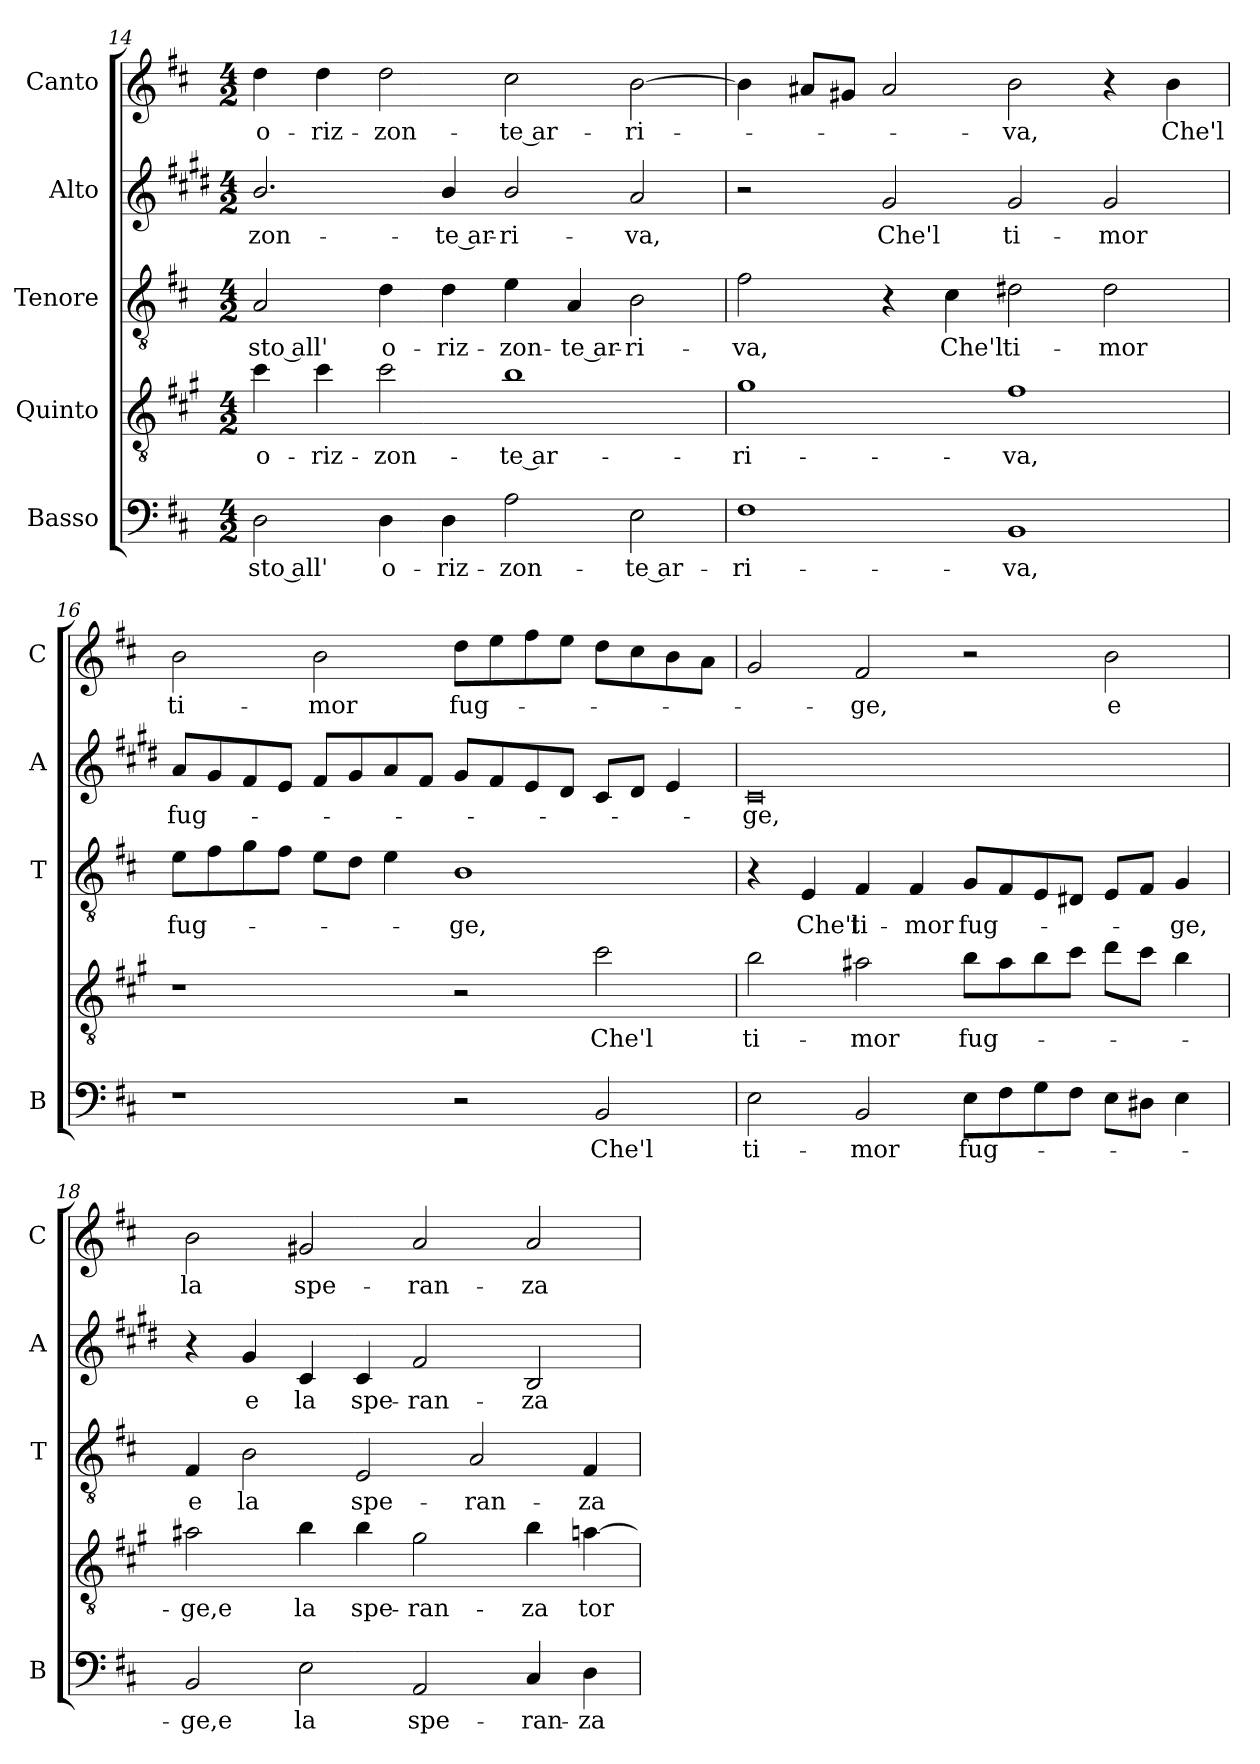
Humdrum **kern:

**kern	**text	**kern	**text	**kern	**text	**kern	**text	**kern	**text
*part5	*part5	*part4	*part4	*part3	*part3	*part2	*part2	*part1	*part1
*staff5	*staff5	*staff4	*staff4	*staff3	*staff3	*staff2	*staff2	*staff1	*staff1
*I"Basso	*	*I"Quinto	*	*I"Tenore	*	*I"Alto	*	*I"Canto	*
*I'B	*	*	*	*I'T	*	*I'A	*	*I'C	*
*clefF4	*	*clefGv2	*	*clefGv2	*	*clefG2	*	*clefG2	*
*	*	*ITrd4c7	*	*	*	*ITrd1c2	*	*	*
*k[f#c#]	*	*k[f#c#]	*	*k[f#c#]	*	*k[f#c#]	*	*k[f#c#]	*
*D:	*	*D:	*	*D:	*	*D:	*	*D:	*
*M4/2	*	*M4/2	*	*M4/2	*	*M4/2	*	*M4/2	*
=14	=14	=14	=14	=14	=14	=14	=14	=14	=14
!	!LO:LY:b	!	!LO:LY:b	!	!LO:LY:b	!	!LO:LY:b	!	!LO:LY:b
2D\	-sto all'	4f#\	o-	2A/	-sto all'	2.a/	-zon-	4dd\	o-
!	!	!	!LO:LY:b	!	!	!	!	!	!LO:LY:b
.	.	4f#\	-riz-	.	.	.	.	4dd\	-riz-
!	!LO:LY:b	!	!LO:LY:b	!	!LO:LY:b	!	!	!	!LO:LY:b
4D\	o-	2f#\	-zon-	4d\	o-	.	.	2dd\	-zon-
!	!LO:LY:b	!	!	!	!LO:LY:b	!	!LO:LY:b	!	!
4D\	-riz-	.	.	4d\	-riz-	4a/	-te ar-	.	.
!	!LO:LY:b	!	!LO:LY:b	!	!LO:LY:b	!	!LO:LY:b	!	!LO:LY:b
2A\	-zon-	1e	-te ar-	4e\	-zon-	2a/	-ri-	2cc#\	-te ar-
!	!	!	!	!	!LO:LY:b	!	!	!	!
.	.	.	.	4A/	-te ar-	.	.	.	.
!	!LO:LY:b	!	!	!	!LO:LY:b	!	!LO:LY:b	!	!LO:LY:b
2E\	-te ar-	.	.	2B\	-ri-	2g/	-va,	[2b\	-ri-
=15	=15	=15	=15	=15	=15	=15	=15	=15	=15
!	!LO:LY:b	!	!LO:LY:b	!	!LO:LY:b	!	!	!	!
1F#	-ri-	1c#	-ri-	2f#\	-va,	2r	.	4b\]	.
.	.	.	.	.	.	.	.	8a#X/L	.
.	.	.	.	.	.	.	.	8g#X/J	.
!	!	!	!	!	!	!	!LO:LY:b	!	!
.	.	.	.	4r	.	2f#/	Che'l	2a#/	.
!	!	!	!	!	!LO:LY:b	!	!	!	!
.	.	.	.	4c#\	Che'l	.	.	.	.
!	!LO:LY:b	!	!LO:LY:b	!	!LO:LY:b	!	!LO:LY:b	!	!LO:LY:b
1BB	-va,	1B	-va,	2d#X\	ti-	2f#/	ti-	2b\	-va,
!	!	!	!	!	!LO:LY:b	!	!LO:LY:b	!	!
.	.	.	.	2d#\	-mor	2f#/	-mor	4r	.
!	!	!	!	!	!	!	!	!	!LO:LY:b
.	.	.	.	.	.	.	.	4b\	Che'l
=16	=16	=16	=16	=16	=16	=16	=16	=16	=16
!	!	!	!	!	!LO:LY:b	!	!LO:LY:b	!	!LO:LY:b
1r	.	1r	.	8e\L	fug-	8g/L	fug-	2b\	ti-
.	.	.	.	8f#\	.	8f#/	.	.	.
.	.	.	.	8g\	.	8e/	.	.	.
.	.	.	.	8f#\J	.	8d/J	.	.	.
!	!	!	!	!	!	!	!	!	!LO:LY:b
.	.	.	.	8e\L	.	8e/L	.	2b\	-mor
.	.	.	.	8d\J	.	8f#/	.	.	.
.	.	.	.	4e\	.	8g/	.	.	.
.	.	.	.	.	.	8e/J	.	.	.
!	!	!	!	!	!LO:LY:b	!	!	!	!LO:LY:b
2r	.	2r	.	1B	-ge,	8f#/L	.	8dd\L	fug-
.	.	.	.	.	.	8e/	.	8ee\	.
.	.	.	.	.	.	8d/	.	8ff#\	.
.	.	.	.	.	.	8c#/J	.	8ee\J	.
!	!LO:LY:b	!	!LO:LY:b	!	!	!	!	!	!
2BB/	Che'l	2f#\	Che'l	.	.	8B/L	.	8dd\L	.
.	.	.	.	.	.	8c#/J	.	8cc#\	.
.	.	.	.	.	.	4d/	.	8b\	.
.	.	.	.	.	.	.	.	8a\J	.
!!LO:LB:g=z
=17	=17	=17	=17	=17	=17	=17	=17	=17	=17
!	!LO:LY:b	!	!LO:LY:b	!	!	!	!LO:LY:b	!	!
2E\	ti-	2e\	ti-	4r	.	0B	-ge,	2g/	.
!	!	!	!	!	!LO:LY:b	!	!	!	!
.	.	.	.	4E/	Che'l	.	.	.	.
!	!LO:LY:b	!	!LO:LY:b	!	!LO:LY:b	!	!	!	!LO:LY:b
2BB/	-mor	2d#X\	-mor	4F#/	ti-	.	.	2f#/	-ge,
!	!	!	!	!	!LO:LY:b	!	!	!	!
.	.	.	.	4F#/	-mor	.	.	.	.
!	!LO:LY:b	!	!LO:LY:b	!	!LO:LY:b	!	!	!	!
8E\L	fug-	8e\L	fug-	8G/L	fug-	.	.	2r	.
8F#\	.	8d#\	.	8F#/	.	.	.	.	.
8G\	.	8e\	.	8E/	.	.	.	.	.
8F#\J	.	8f#\J	.	8D#X/J	.	.	.	.	.
!	!	!	!	!	!	!	!	!	!LO:LY:b
8E\L	.	8g\L	.	8E/L	.	.	.	2b\	e
8D#X\J	.	8f#\J	.	8F#/J	.	.	.	.	.
!	!	!	!	!	!LO:LY:b	!	!	!	!
4E\	.	4e\	.	4G/	-ge,	.	.	.	.
=18	=18	=18	=18	=18	=18	=18	=18	=18	=18
!	!LO:LY:b	!	!LO:LY:b	!	!LO:LY:b	!	!	!	!LO:LY:b
2BB/	-ge,e	2d#X\	-ge,e	4F#/	e	4r	.	2b\	la
!	!	!	!	!	!LO:LY:b	!	!LO:LY:b	!	!
.	.	.	.	2B\	la	4f#/	e	.	.
!	!LO:LY:b	!	!LO:LY:b	!	!	!	!LO:LY:b	!	!LO:LY:b
2E\	la	4e\	la	.	.	4B/	la	2g#X/	spe-
!	!	!	!LO:LY:b	!	!LO:LY:b	!	!LO:LY:b	!	!
.	.	4e\	spe-	2E/	spe-	4B/	spe-	.	.
!	!LO:LY:b	!	!LO:LY:b	!	!	!	!LO:LY:b	!	!LO:LY:b
2AA/	spe-	2c#\	-ran-	.	.	2e/	-ran-	2a/	-ran-
!	!	!	!	!	!LO:LY:b	!	!	!	!
.	.	.	.	2A/	-ran-	.	.	.	.
!	!LO:LY:b	!	!LO:LY:b	!	!	!	!LO:LY:b	!	!LO:LY:b
4C#/	-ran-	4e\	-za	.	.	2A/	-za	2a/	-za
!	!LO:LY:b	!	!LO:LY:b	!	!LO:LY:b	!	!	!	!
4D\	-za	[4dn\	tor-	4F#/	-za	.	.	.	.
=	=	=	=	=	=	=	=	=	=
*-	*-	*-	*-	*-	*-	*-	*-	*-	*-
